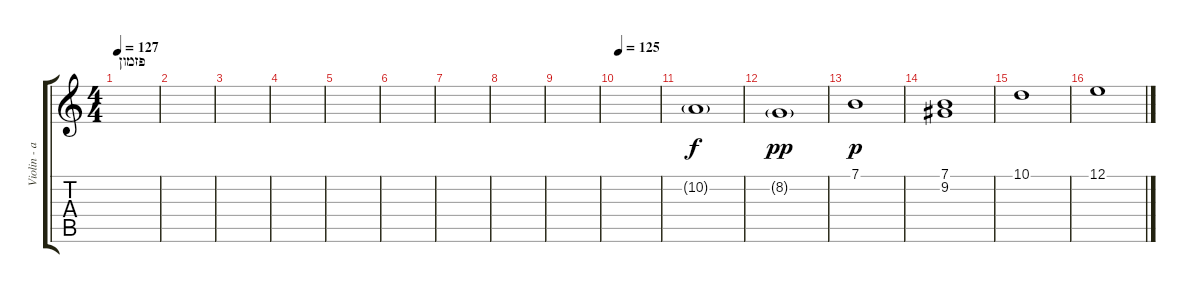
\track ("Violin - anaaref" "Violin - a") {instrument violin}
\staff {score tabs}
\tuning (E4 B3 G3 D3 A2 E2) {hide}
\ts (4 4)
\section ("" "פזמון")
\tempo 127
\clef g2
\ks c
|
|
|
|
|
|
|
|
|
\tempo 125
|
10.2{g}.1 |
8.2{g}.1{dy pp} |
7.1.1{dy p} |
(7.1 9.2).1 |
10.1.1 |
12.1.1
